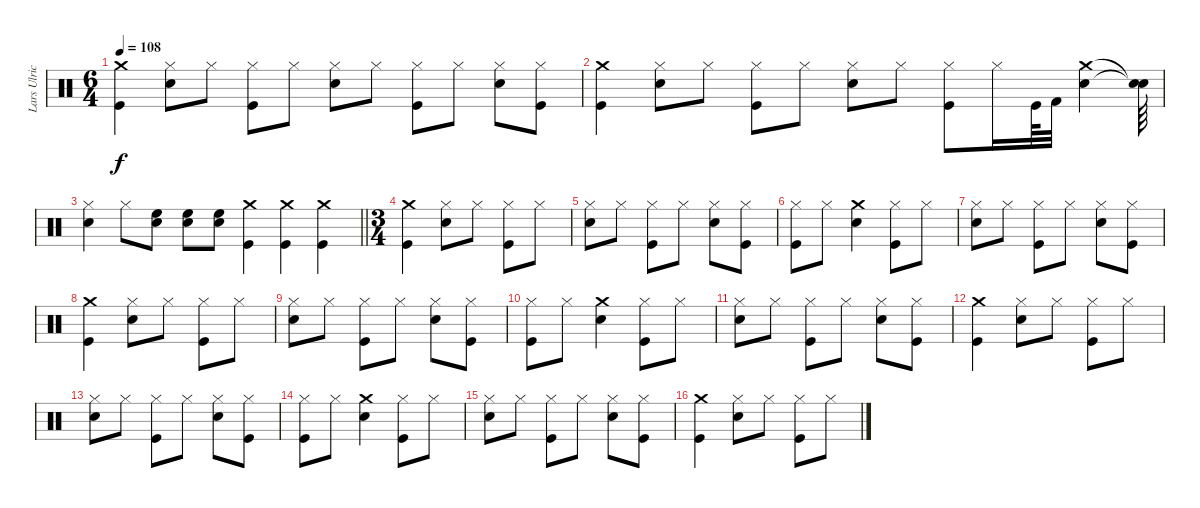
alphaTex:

\track ("Lars Ulrich" "Lars Ulric") {instrument percussion}
\staff {score}
\articulation defaults
\ts (6 4)
\tempo 108
\clef neutral
\ks c
("Kick (hit)" "Crash medium (hit)").4{dy f} ("Snare (hit) 2" "Hi-Hat (closed)").8 "Hi-Hat (closed)".8 ("Hi-Hat (closed)" "Kick (hit)").8 "Hi-Hat (closed)".8 ("Snare (hit) 2" "Hi-Hat (closed)").8 "Hi-Hat (closed)".8 ("Hi-Hat (closed)" "Kick (hit)").8 "Hi-Hat (closed)".8 ("Snare (hit) 2" "Hi-Hat (closed)").8 ("Kick (hit)" "Hi-Hat (closed)").8 |
("Crash medium (hit)" "Kick (hit)").4 ("Hi-Hat (closed)" "Snare (hit) 2").8 "Hi-Hat (closed)".8 ("Hi-Hat (closed)" "Kick (hit)").8 "Hi-Hat (closed)".8 ("Snare (hit) 2" "Hi-Hat (closed)").8 "Hi-Hat (closed)".8 ("Hi-Hat (closed)" "Kick (hit)").8 "Hi-Hat (closed)".16 "Kick (hit)".64 "Kick (hit) 2".32 ("Crash medium (hit)" "Snare (hit) 2").4 ("Snare (hit)"{t} "Snare (hit)"{t}).64 |
\barLineRight lightlight
("Hi-Hat (closed)" "Snare (hit) 2").4 "Hi-Hat (closed)".8 ("High Floor Tom (hit)" "Snare (hit) 2").8 ("High Floor Tom (hit)" "Snare (hit) 2").8 ("High Floor Tom (hit)" "Snare (hit) 2").8 ("Kick (hit)" "Crash medium (hit)").4 ("Kick (hit)" "Crash medium (hit)").4 ("Kick (hit)" "Crash medium (hit)").4 |
\ts (3 4)
("Kick (hit)" "Crash medium (hit)").4 ("Snare (hit) 2" "Hi-Hat (closed)").8 "Hi-Hat (closed)".8 ("Hi-Hat (closed)" "Kick (hit)").8 "Hi-Hat (closed)".8 |
("Snare (hit) 2" "Hi-Hat (closed)").8 "Hi-Hat (closed)".8 ("Hi-Hat (closed)" "Kick (hit)").8 "Hi-Hat (closed)".8 ("Snare (hit) 2" "Hi-Hat (closed)").8 ("Kick (hit)" "Hi-Hat (closed)").8 |
("Hi-Hat (closed)" "Kick (hit)").8 "Hi-Hat (closed)".8 ("Crash medium (hit)" "Snare (hit) 2").4 ("Hi-Hat (closed)" "Kick (hit)").8 "Hi-Hat (closed)".8 |
("Hi-Hat (closed)" "Snare (hit) 2").8 "Hi-Hat (closed)".8 ("Hi-Hat (closed)" "Kick (hit)").8 "Hi-Hat (closed)".8 ("Hi-Hat (closed)" "Snare (hit) 2").8 ("Kick (hit)" "Hi-Hat (closed)").8 |
("Kick (hit)" "Crash medium (hit)").4 ("Snare (hit) 2" "Hi-Hat (closed)").8 "Hi-Hat (closed)".8 ("Hi-Hat (closed)" "Kick (hit)").8 "Hi-Hat (closed)".8 |
("Snare (hit) 2" "Hi-Hat (closed)").8 "Hi-Hat (closed)".8 ("Hi-Hat (closed)" "Kick (hit)").8 "Hi-Hat (closed)".8 ("Snare (hit) 2" "Hi-Hat (closed)").8 ("Kick (hit)" "Hi-Hat (closed)").8 |
("Hi-Hat (closed)" "Kick (hit)").8 "Hi-Hat (closed)".8 ("Crash medium (hit)" "Snare (hit) 2").4 ("Hi-Hat (closed)" "Kick (hit)").8 "Hi-Hat (closed)".8 |
("Hi-Hat (closed)" "Snare (hit) 2").8 "Hi-Hat (closed)".8 ("Hi-Hat (closed)" "Kick (hit)").8 "Hi-Hat (closed)".8 ("Hi-Hat (closed)" "Snare (hit) 2").8 ("Kick (hit)" "Hi-Hat (closed)").8 |
("Kick (hit)" "Crash medium (hit)").4 ("Snare (hit) 2" "Hi-Hat (closed)").8 "Hi-Hat (closed)".8 ("Hi-Hat (closed)" "Kick (hit)").8 "Hi-Hat (closed)".8 |
("Snare (hit) 2" "Hi-Hat (closed)").8 "Hi-Hat (closed)".8 ("Hi-Hat (closed)" "Kick (hit)").8 "Hi-Hat (closed)".8 ("Snare (hit) 2" "Hi-Hat (closed)").8 ("Kick (hit)" "Hi-Hat (closed)").8 |
("Hi-Hat (closed)" "Kick (hit)").8 "Hi-Hat (closed)".8 ("Crash medium (hit)" "Snare (hit) 2").4 ("Hi-Hat (closed)" "Kick (hit)").8 "Hi-Hat (closed)".8 |
("Hi-Hat (closed)" "Snare (hit) 2").8 "Hi-Hat (closed)".8 ("Hi-Hat (closed)" "Kick (hit)").8 "Hi-Hat (closed)".8 ("Hi-Hat (closed)" "Snare (hit) 2").8 ("Kick (hit)" "Hi-Hat (closed)").8 |
("Kick (hit)" "Crash medium (hit)").4 ("Snare (hit) 2" "Hi-Hat (closed)").8 "Hi-Hat (closed)".8 ("Hi-Hat (closed)" "Kick (hit)").8 "Hi-Hat (closed)".8
